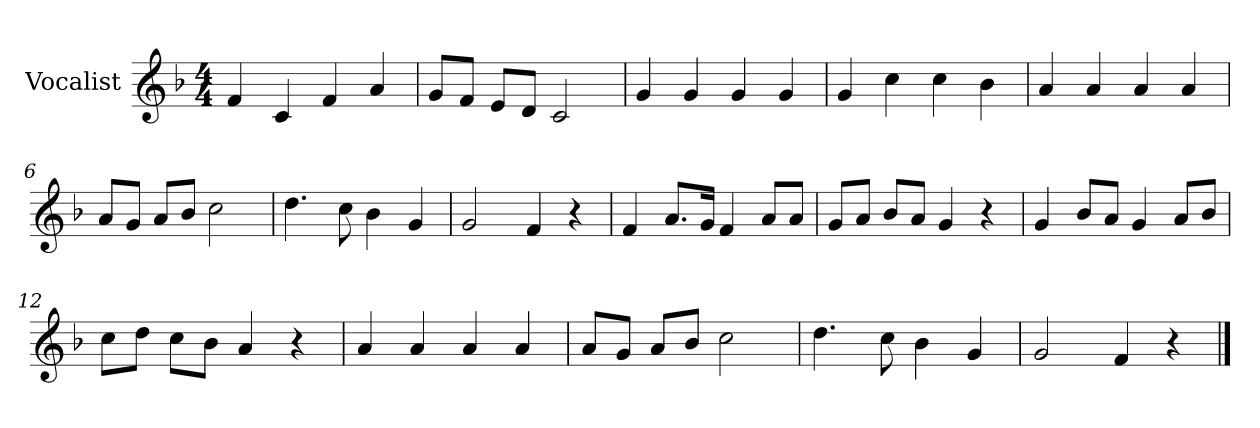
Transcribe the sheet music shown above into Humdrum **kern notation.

**kern
*part1
*staff1
*I"Vocalist
*k[b-]
*F:
*M4/4
=1
4f
4c
4f
4a
=2
8gL
8fJ
8eL
8dJ
2c
=3
4g
4g
4g
4g
=4
4g
4cc
4cc
4b-
=5
4a
4a
4a
4a
=6
8aL
8gJ
8aL
8b-J
2cc
=7
4.dd
8cc
4b-
4g
=8
2g
4f
4r
=9
4f
8.aL
16gJk
4f
8aL
8aJ
=10
8gL
8aJ
8b-L
8aJ
4g
4r
=11
4g
8b-L
8aJ
4g
8aL
8b-J
=12
8ccL
8ddJ
8ccL
8b-J
4a
4r
=13
4a
4a
4a
4a
=14
8aL
8gJ
8aL
8b-J
2cc
=15
4.dd
8cc
4b-
4g
=16
2g
4f
4r
==
*-
